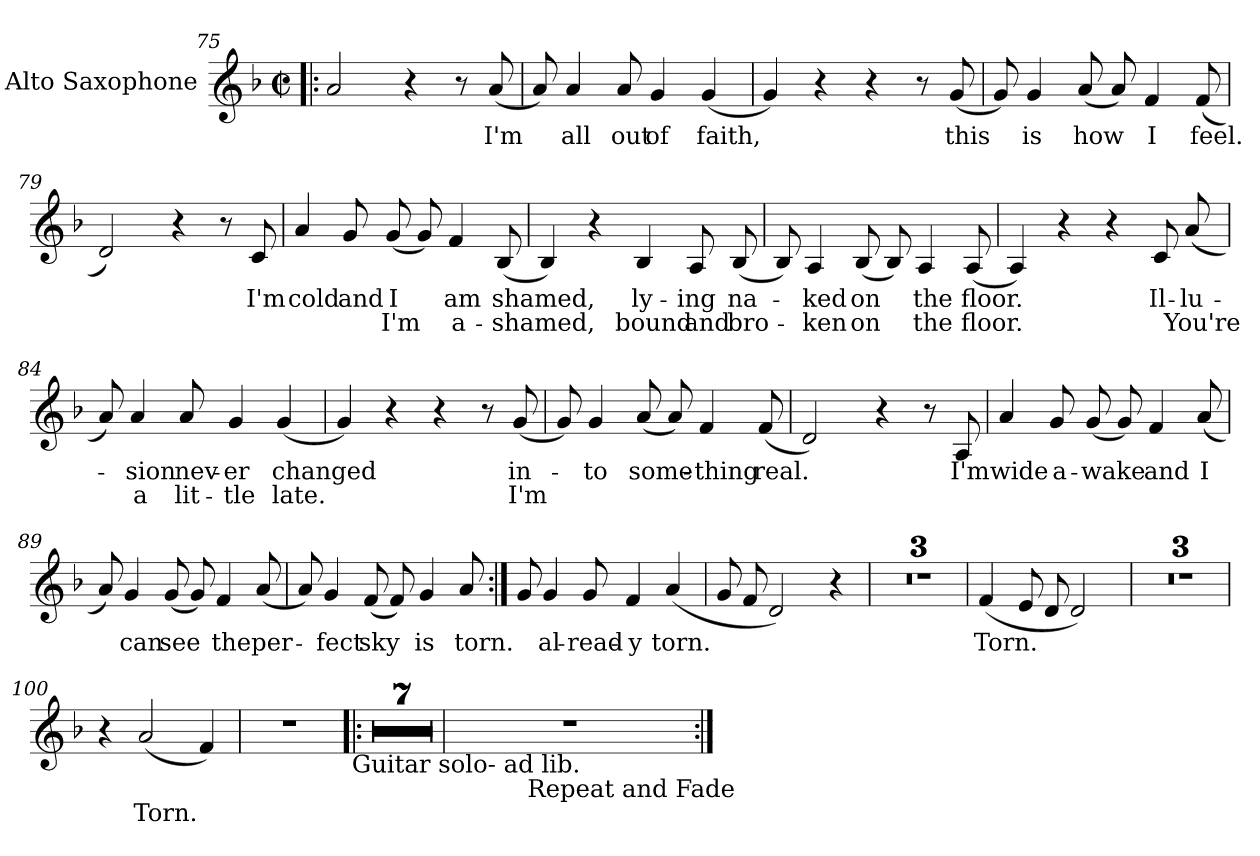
**kern	**text	**text
*part1	*part1	*part1
*staff1	*staff1	*staff1
*I"Alto Saxophone	*	*
*I'Alto Sax.	*	*
*clefG2	*	*
*k[b-]	*	*
*F:	*	*
*M2/2	*	*
*met(c|)	*	*
=75!|:	=75!|:	=75!|:
2a	.	.
4r	.	.
8r	.	.
(8a	-I'm	.
=76	=76	=76
8aL)	.	.
4a	-all	.
8a	-out	.
4g	-of	.
(4g	-faith,	.
=77	=77	=77
4g)	.	.
4r	.	.
4r	.	.
8r	.	.
(8g	-this	.
!!LO:LB:g=z
=78	=78	=78
8gL)	.	.
4g	-is	.
(8a	-how	.
8aL)	.	.
4f	-I	.
(8f	-feel.	.
=79	=79	=79
2d)	.	.
4r	.	.
8r	.	.
8c	-I'm	.
=80	=80	=80
4a	-cold	.
8gL	-and	.
(8g	-I	-I'm
8gL)	.	.
4f	-am	-a-
(8B-	-shamed,	-shamed,
=81	=81	=81
4B-)	.	.
4r	.	.
4B-	-ly-	-bound
8AL	-ing	-and
(8B-	-na-	-bro-
!!LO:LB:g=z
=82	=82	=82
8B-L)	.	.
4A	-ked	-ken
(8B-	-on	-on
8B-L)	.	.
4A	-the	-the
(8A	-floor.	-floor.
=83	=83	=83
4A)	.	.
4r	.	.
4r	.	.
8cL	-Il-	.
(8a	-lu-	-You're
=84	=84	=84
8aL)	.	.
4a	-sion	-a
8a	-nev-	-lit-
4g	-er	-tle
(4g	-changed	-late.
=85	=85	=85
4g)	.	.
4r	.	.
4r	.	.
8r	.	.
(8g	-in-	-I'm
!!LO:LB:g=z
=86	=86	=86
8gL)	.	.
4g	-to	.
(8a	-some-	.
8aL)	.	.
4f	-thing	.
(8f	-real.	.
=87	=87	=87
2d)	.	.
4r	.	.
8r	.	.
8A	-I'm	.
=88	=88	=88
4a	-wide	.
8gL	-a-	.
(8g	-wake	.
8gL)	.	.
4f	-and	.
(8a	-I	.
=89	=89	=89
8aL)	.	.
4g	-can	.
(8g	-see	.
8gL)	.	.
4f	-the	.
(8a	-per-	.
!!LO:LB:g=z
=90	=90	=90
8aL)	.	.
4g	-fect	.
(8f	-sky	.
8fL)	.	.
4g	-is	.
8a	-torn.	.
=91:|!	=91:|!	=91:|!
8gL	.	.
4g	-al-	.
8g	-read-	.
4f	-y	.
(4a	-torn.	.
=92	=92	=92
8gL	.	.
8f	.	.
2d)	.	.
4r	.	.
=93	=93	=93
1r	.	.
!!LO:LB:g=z
=94	=94	=94
1r	.	.
=95	=95	=95
1r	.	.
=96	=96	=96
(4f	-Torn.	.
8eL	.	.
8d	.	.
2d)	.	.
=97	=97	=97
1r	.	.
!!LO:LB:g=z
=98	=98	=98
1r	.	.
=99	=99	=99
1r	.	.
=100	=100	=100
4r	.	.
(2a	-Torn.	.
4f)	.	.
=101	=101	=101
1r	.	.
!!LO:LB:g=z
=102!|:	=102!|:	=102!|:
!LO:TX:b:t=Guitar solo- ad lib.	!	!
1r	.	.
=103	=103	=103
1r	.	.
=104	=104	=104
1r	.	.
=105	=105	=105
1r	.	.
!!LO:LB:g=z
=106	=106	=106
1r	.	.
=107	=107	=107
1r	.	.
=108	=108	=108
1r	.	.
=109	=109	=109
*^	*	*
1r	4ryy	.	.
.	8ryy	.	.
.	32ryy	.	.
!	!LO:TX:b:t=Repeat and Fade	!	!
.	2ryy	.	.
.	16.ryy	.	.
*v	*v	*	*
=:|!	=:|!	=:|!
*-	*-	*-
